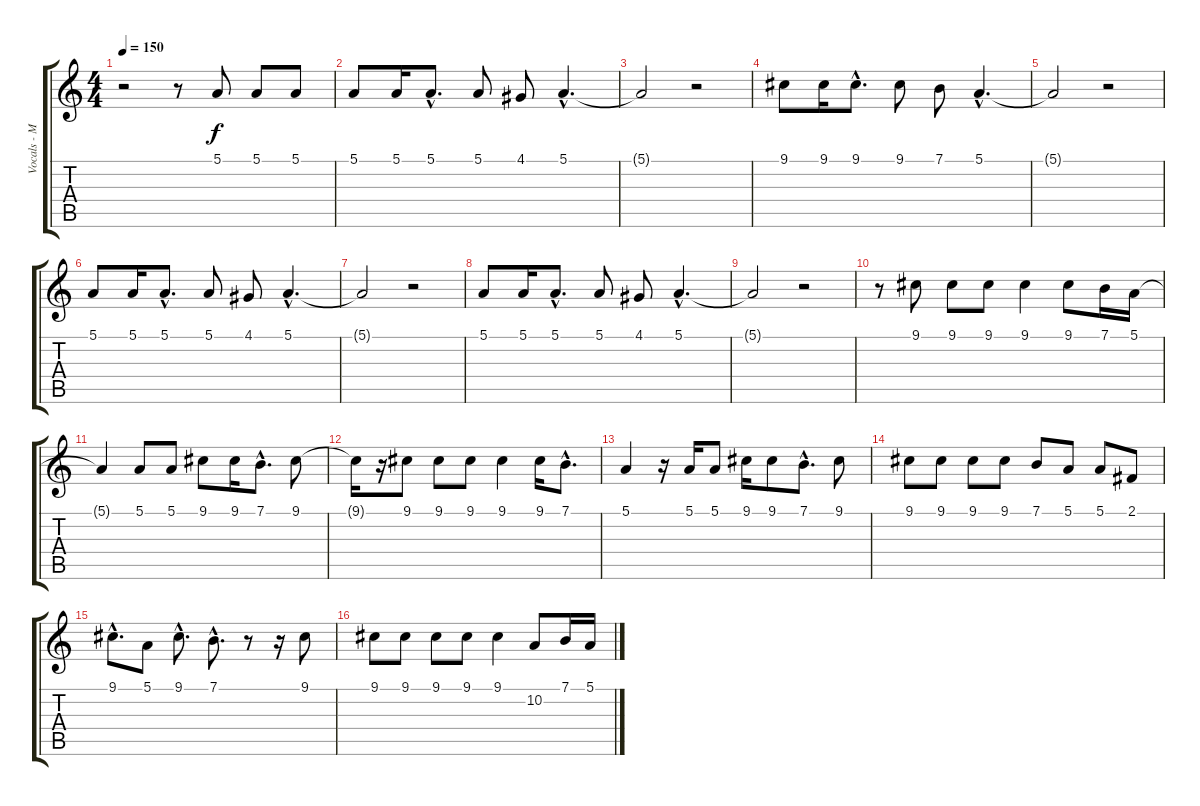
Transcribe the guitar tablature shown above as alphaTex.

\track ("Vocals - Mark" "Vocals - M") {instrument altosax}
\staff {score tabs}
\tuning (E4 B3 G3 D3 A2 E2) {hide}
\ts (4 4)
\tempo 150
\clef g2
\ks c
r.2{dy f} r.8 5.1.8 5.1.8 5.1.8 |
5.1.8 5.1.16 5.1{hac}.8{d} 5.1.8 4.1.8 5.1{hac}.4{d} |
5.1{t}.2 r.2 |
9.1.8 9.1.16 9.1{hac}.8{d} 9.1.8 7.1.8 5.1{hac}.4{d} |
5.1{t}.2 r.2 |
5.1.8 5.1.16 5.1{hac}.8{d} 5.1.8 4.1.8 5.1{hac}.4{d} |
5.1{t}.2 r.2 |
5.1.8 5.1.16 5.1{hac}.8{d} 5.1.8 4.1.8 5.1{hac}.4{d} |
5.1{t}.2 r.2 |
r.8 9.1.8 9.1.8 9.1.8 9.1.4 9.1.8 7.1.16 5.1.16 |
5.1{t}.4 5.1.8 5.1.8 9.1.8 9.1.16 7.1{hac}.8{d} 9.1.8 |
9.1{t}.16 r.16 9.1.8 9.1.8 9.1.8 9.1.4 9.1.16 7.1{hac}.8{d} |
5.1.4 r.16 5.1.16 5.1.8 9.1.16 9.1.8 7.1{hac}.8{d} 9.1.8 |
9.1.8 9.1.8 9.1.8 9.1.8 7.1.8 5.1.8 5.1.8 2.1.8 |
9.1{hac}.8{d} 5.1.8 9.1{hac}.8{d} 7.1{hac}.8{d} r.8 r.16 9.1.8 |
9.1.8 9.1.8 9.1.8 9.1.8 9.1.4 10.2.8 7.1.16 5.1.16
